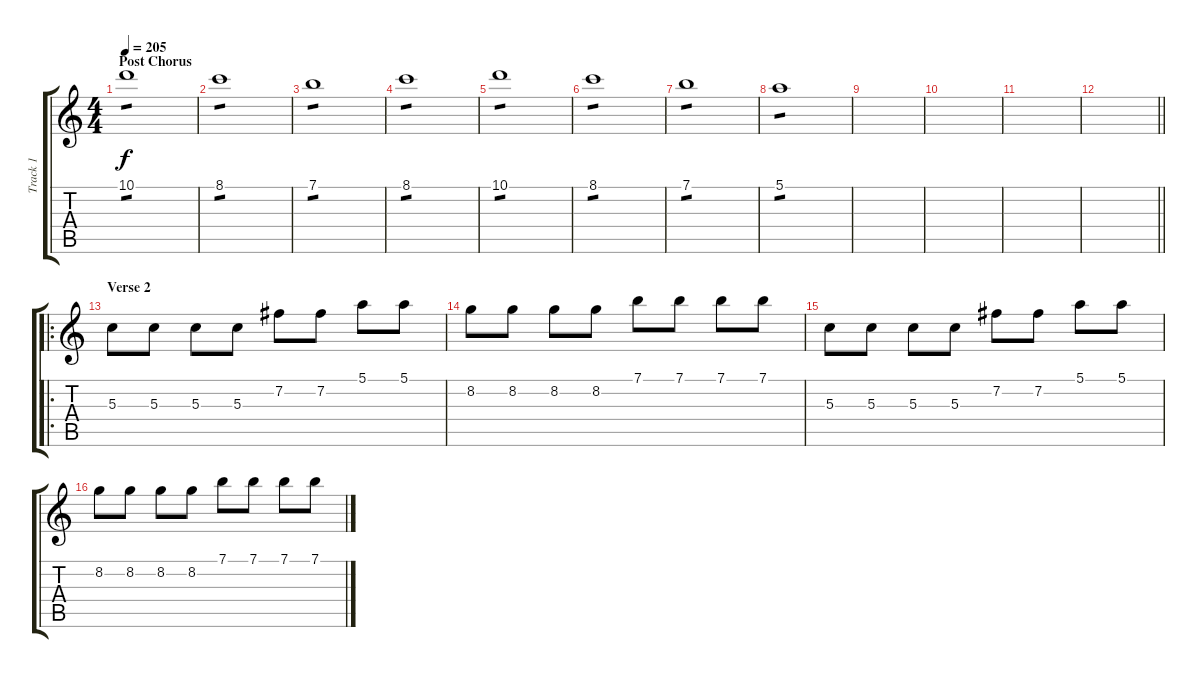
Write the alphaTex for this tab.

\track ("Track 1" "Track 1") {instrument overdrivenguitar}
\staff {score tabs}
\tuning (E4 B3 G3 D3 A2 E2) {hide}
\ts (4 4)
\section ("" "Post Chorus")
\tempo 205
\clef g2
\ks c
10.1.1{tp 1 dy f} |
8.1.1{tp 1} |
7.1.1{tp 1} |
8.1.1{tp 1} |
10.1.1{tp 1} |
8.1.1{tp 1} |
7.1.1{tp 1} |
5.1.1{tp 1} |
|
|
|
\barLineRight lightlight
|
\ro
\section ("" "Verse 2")
5.3.8 5.3.8 5.3.8 5.3.8 7.2.8 7.2.8 5.1.8 5.1.8 |
8.2.8 8.2.8 8.2.8 8.2.8 7.1.8 7.1.8 7.1.8 7.1.8 |
5.3.8 5.3.8 5.3.8 5.3.8 7.2.8 7.2.8 5.1.8 5.1.8 |
8.2.8 8.2.8 8.2.8 8.2.8 7.1.8 7.1.8 7.1.8 7.1.8
